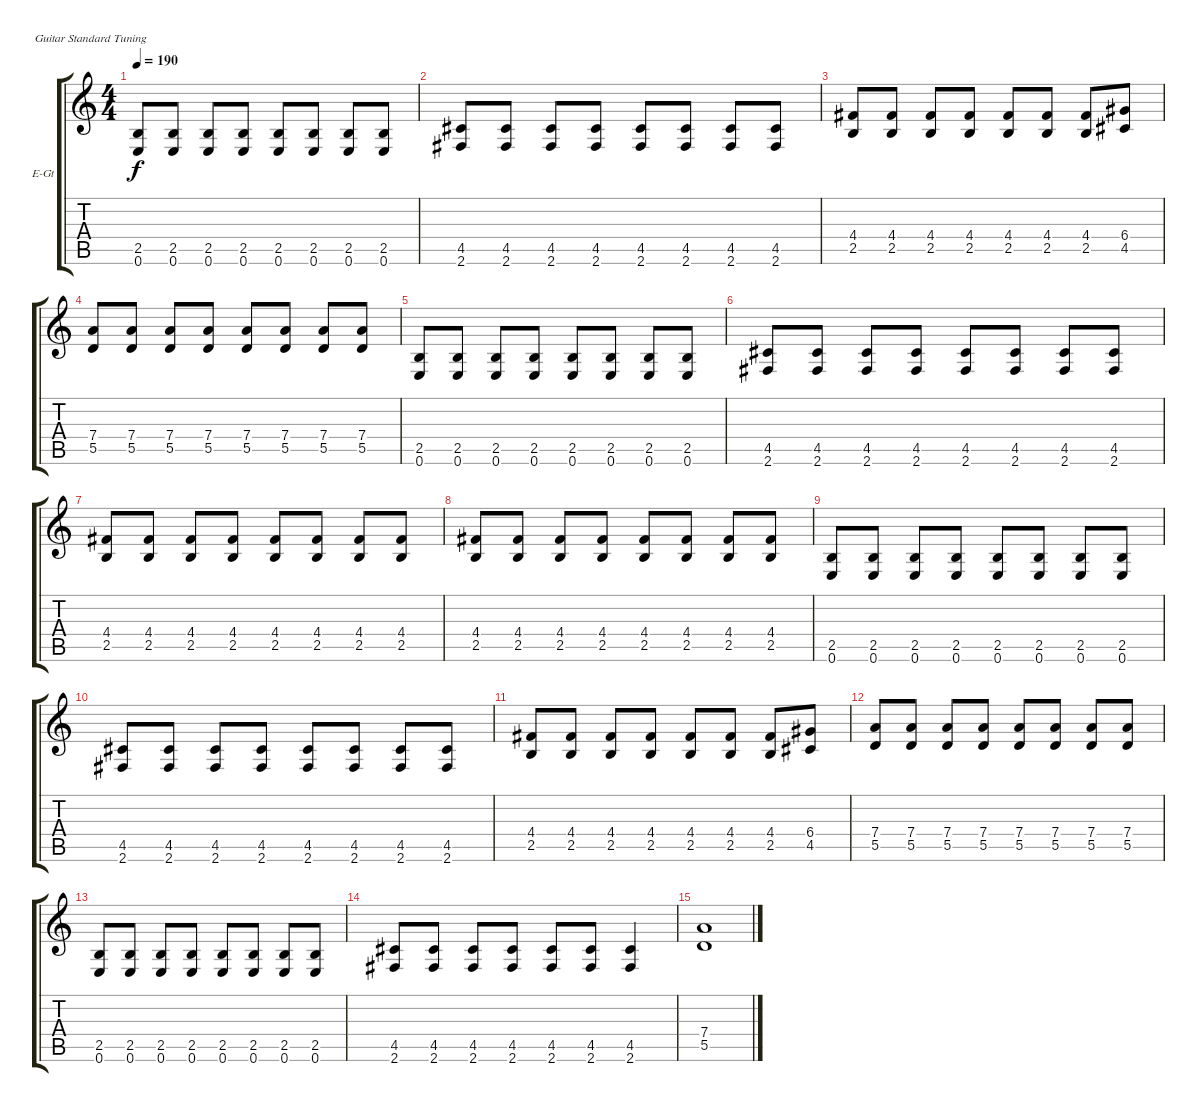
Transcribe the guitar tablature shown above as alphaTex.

\bracketExtendMode groupsimilarinstruments
\firstSystemTrackNameOrientation horizontal
\otherSystemsTrackNameOrientation horizontal
\track ("Ãèòàðà" "E-Gt") {instrument overdrivenguitar}
\staff {score tabs}
\tuning (E4 B3 G3 D3 A2 E2)
\ts (4 4)
\tempo 190
\clef g2
\ks c
(2.5 0.6).8{dy f} (2.5 0.6).8 (2.5 0.6).8 (2.5 0.6).8 (2.5 0.6).8 (2.5 0.6).8 (2.5 0.6).8 (2.5 0.6).8 |
(4.5 2.6).8 (4.5 2.6).8 (4.5 2.6).8 (4.5 2.6).8 (4.5 2.6).8 (4.5 2.6).8 (4.5 2.6).8 (4.5 2.6).8 |
(4.4 2.5).8 (4.4 2.5).8 (4.4 2.5).8 (4.4 2.5).8 (4.4 2.5).8 (4.4 2.5).8 (4.4 2.5).8 (6.4 4.5).8 |
(7.4 5.5).8 (7.4 5.5).8 (7.4 5.5).8 (7.4 5.5).8 (7.4 5.5).8 (7.4 5.5).8 (7.4 5.5).8 (7.4 5.5).8 |
(2.5 0.6).8 (2.5 0.6).8 (2.5 0.6).8 (2.5 0.6).8 (2.5 0.6).8 (2.5 0.6).8 (2.5 0.6).8 (2.5 0.6).8 |
(4.5 2.6).8 (4.5 2.6).8 (4.5 2.6).8 (4.5 2.6).8 (4.5 2.6).8 (4.5 2.6).8 (4.5 2.6).8 (4.5 2.6).8 |
(4.4 2.5).8 (4.4 2.5).8 (4.4 2.5).8 (4.4 2.5).8 (4.4 2.5).8 (4.4 2.5).8 (4.4 2.5).8 (4.4 2.5).8 |
(4.4 2.5).8 (4.4 2.5).8 (4.4 2.5).8 (4.4 2.5).8 (4.4 2.5).8 (4.4 2.5).8 (4.4 2.5).8 (4.4 2.5).8 |
(2.5 0.6).8 (2.5 0.6).8 (2.5 0.6).8 (2.5 0.6).8 (2.5 0.6).8 (2.5 0.6).8 (2.5 0.6).8 (2.5 0.6).8 |
(4.5 2.6).8 (4.5 2.6).8 (4.5 2.6).8 (4.5 2.6).8 (4.5 2.6).8 (4.5 2.6).8 (4.5 2.6).8 (4.5 2.6).8 |
(4.4 2.5).8 (4.4 2.5).8 (4.4 2.5).8 (4.4 2.5).8 (4.4 2.5).8 (4.4 2.5).8 (4.4 2.5).8 (6.4 4.5).8 |
(7.4 5.5).8 (7.4 5.5).8 (7.4 5.5).8 (7.4 5.5).8 (7.4 5.5).8 (7.4 5.5).8 (7.4 5.5).8 (7.4 5.5).8 |
(2.5 0.6).8 (2.5 0.6).8 (2.5 0.6).8 (2.5 0.6).8 (2.5 0.6).8 (2.5 0.6).8 (2.5 0.6).8 (2.5 0.6).8 |
(4.5 2.6).8 (4.5 2.6).8 (4.5 2.6).8 (4.5 2.6).8 (4.5 2.6).8 (4.5 2.6).8 (4.5 2.6).4 |
(7.4 5.5).1
